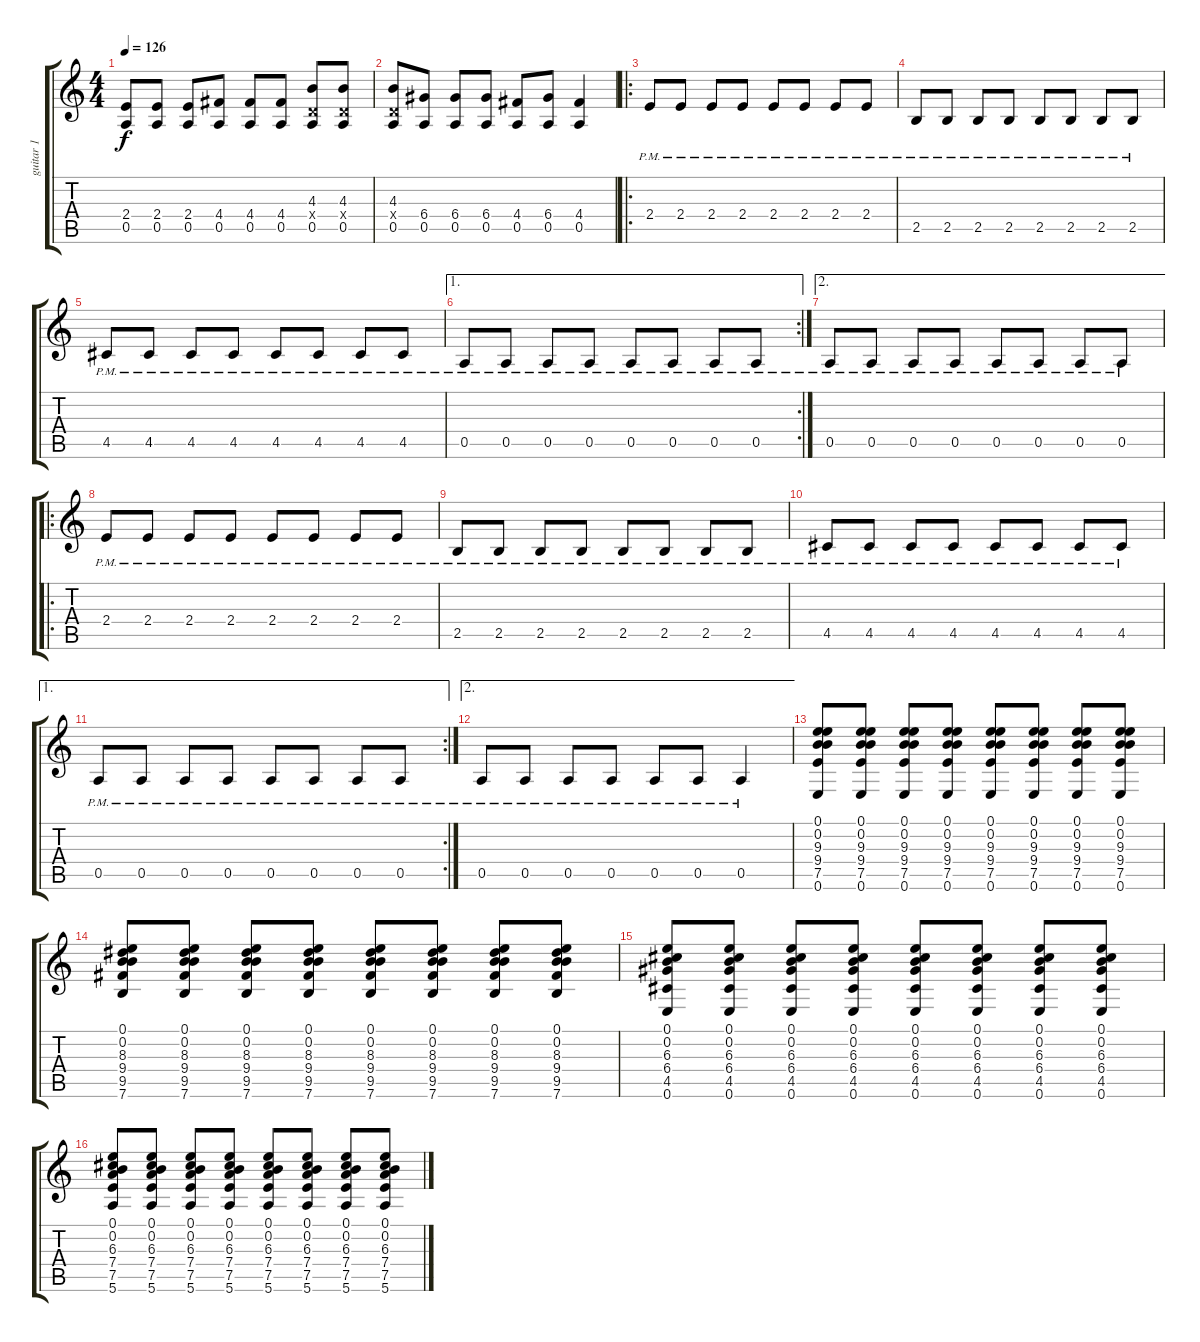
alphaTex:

\track ("guitar 1" "guitar 1") {instrument overdrivenguitar}
\staff {score tabs}
\tuning (E4 B3 G3 D3 A2 E2) {hide}
\ts (4 4)
\tempo 126
\clef g2
\ks c
(2.4 0.5).8{dy f} (2.4 0.5).8 (2.4 0.5).8 (4.4 0.5).8 (4.4 0.5).8 (4.4 0.5).8 (4.3 0.4{x} 0.5).8 (4.3 0.4{x} 0.5).8 |
(4.3 0.4{x} 0.5).8 (6.4 0.5).8 (6.4 0.5).8 (6.4 0.5).8 (4.4 0.5).8 (6.4 0.5).8 (4.4 0.5).4 |
\ro
2.4{pm}.8{volume 8 instrument overdrivenguitar} 2.4{pm}.8 2.4{pm}.8 2.4{pm}.8 2.4{pm}.8 2.4{pm}.8 2.4{pm}.8 2.4{pm}.8 |
2.5{pm}.8 2.5{pm}.8 2.5{pm}.8 2.5{pm}.8 2.5{pm}.8 2.5{pm}.8 2.5{pm}.8 2.5{pm}.8 |
4.5{pm}.8 4.5{pm}.8 4.5{pm}.8 4.5{pm}.8 4.5{pm}.8 4.5{pm}.8 4.5{pm}.8 4.5{pm}.8 |
\ae 1
\rc 2
0.5{pm}.8 0.5{pm}.8 0.5{pm}.8 0.5{pm}.8 0.5{pm}.8 0.5{pm}.8 0.5{pm}.8 0.5{pm}.8 |
\ae 2
0.5{pm}.8 0.5{pm}.8 0.5{pm}.8 0.5{pm}.8 0.5{pm}.8 0.5{pm}.8 0.5{pm}.8 0.5{pm}.8 |
\ro
2.4{pm}.8 2.4{pm}.8 2.4{pm}.8 2.4{pm}.8 2.4{pm}.8 2.4{pm}.8 2.4{pm}.8 2.4{pm}.8 |
2.5{pm}.8 2.5{pm}.8 2.5{pm}.8 2.5{pm}.8 2.5{pm}.8 2.5{pm}.8 2.5{pm}.8 2.5{pm}.8 |
4.5{pm}.8 4.5{pm}.8 4.5{pm}.8 4.5{pm}.8 4.5{pm}.8 4.5{pm}.8 4.5{pm}.8 4.5{pm}.8 |
\ae 1
\rc 2
0.5{pm}.8 0.5{pm}.8 0.5{pm}.8 0.5{pm}.8 0.5{pm}.8 0.5{pm}.8 0.5{pm}.8 0.5{pm}.8 |
\ae 2
0.5{pm}.8 0.5{pm}.8 0.5{pm}.8 0.5{pm}.8 0.5{pm}.8 0.5{pm}.8 0.5{pm}.4 |
(0.1 0.2 9.3 9.4 7.5 0.6).8{volume 13} (0.1 0.2 9.3 9.4 7.5 0.6).8 (0.1 0.2 9.3 9.4 7.5 0.6).8 (0.1 0.2 9.3 9.4 7.5 0.6).8 (0.1 0.2 9.3 9.4 7.5 0.6).8 (0.1 0.2 9.3 9.4 7.5 0.6).8 (0.1 0.2 9.3 9.4 7.5 0.6).8 (0.1 0.2 9.3 9.4 7.5 0.6).8 |
(0.1 0.2 8.3 9.4 9.5 7.6).8 (0.1 0.2 8.3 9.4 9.5 7.6).8 (0.1 0.2 8.3 9.4 9.5 7.6).8 (0.1 0.2 8.3 9.4 9.5 7.6).8 (0.1 0.2 8.3 9.4 9.5 7.6).8 (0.1 0.2 8.3 9.4 9.5 7.6).8 (0.1 0.2 8.3 9.4 9.5 7.6).8 (0.1 0.2 8.3 9.4 9.5 7.6).8 |
(0.1 0.2 6.3 6.4 4.5 0.6).8 (0.1 0.2 6.3 6.4 4.5 0.6).8 (0.1 0.2 6.3 6.4 4.5 0.6).8 (0.1 0.2 6.3 6.4 4.5 0.6).8 (0.1 0.2 6.3 6.4 4.5 0.6).8 (0.1 0.2 6.3 6.4 4.5 0.6).8 (0.1 0.2 6.3 6.4 4.5 0.6).8 (0.1 0.2 6.3 6.4 4.5 0.6).8 |
(0.1 0.2 6.3 7.4 7.5 5.6).8 (0.1 0.2 6.3 7.4 7.5 5.6).8 (0.1 0.2 6.3 7.4 7.5 5.6).8 (0.1 0.2 6.3 7.4 7.5 5.6).8 (0.1 0.2 6.3 7.4 7.5 5.6).8 (0.1 0.2 6.3 7.4 7.5 5.6).8 (0.1 0.2 6.3 7.4 7.5 5.6).8 (0.1 0.2 6.3 7.4 7.5 5.6).8
